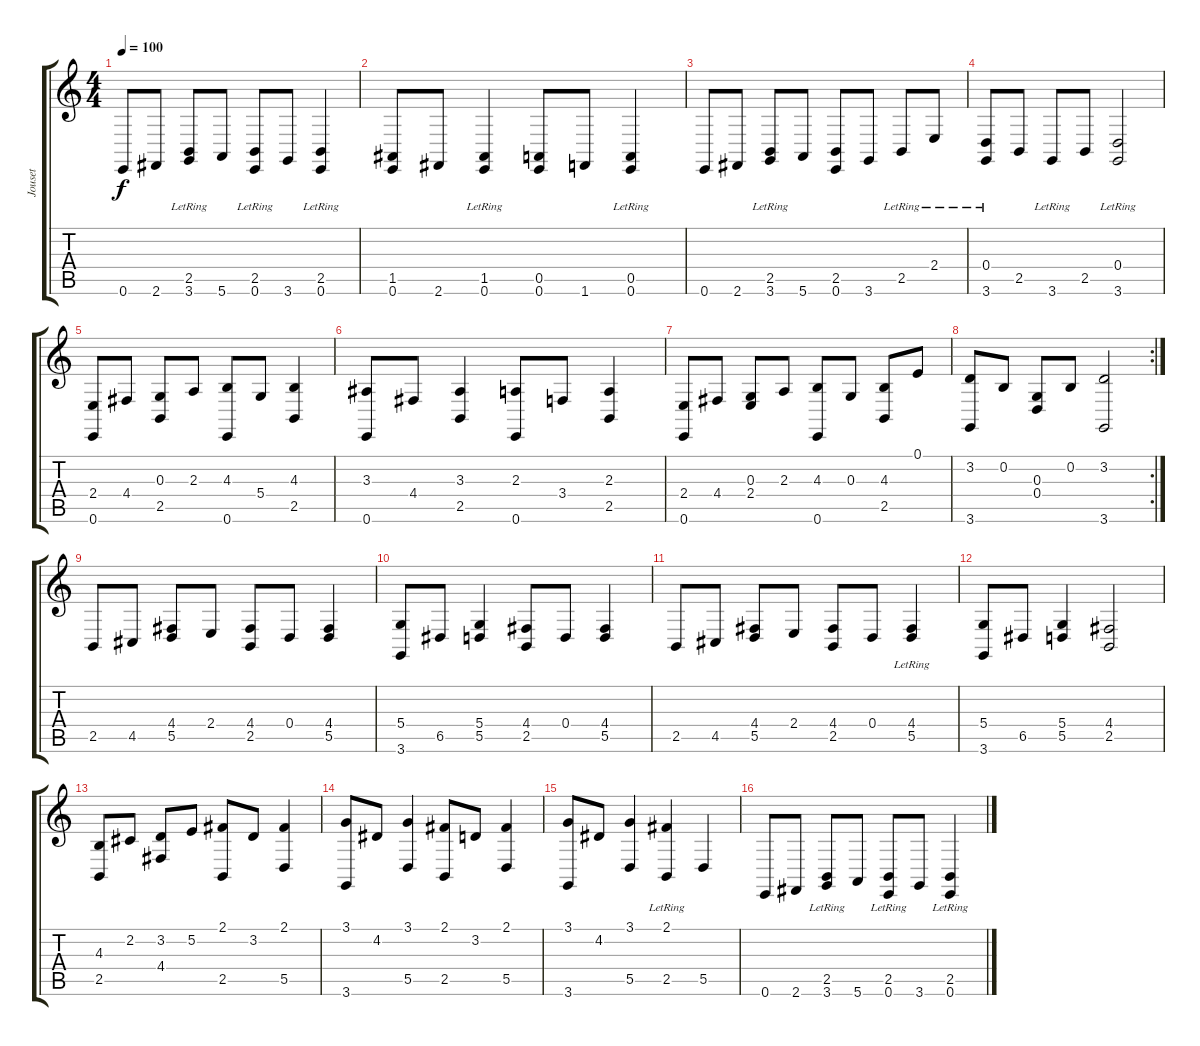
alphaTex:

\track ("Jouset" "Jouset") {instrument pizzicatostrings}
\staff {score tabs}
\tuning (E4 B3 G3 D3 A2 E2) {hide}
\ts (4 4)
\tempo 100
\clef g2
\ks c
0.6.8{dy f instrument pizzicatostrings} 2.6.8 (2.5{lr} 3.6).8 5.6.8 (2.5{lr} 0.6{lr}).8 3.6.8 (2.5{lr} 0.6{lr}).4 |
(1.5 0.6).8 2.6.8 (1.5{lr} 0.6{lr}).4 (0.5 0.6).8 1.6.8 (0.5{lr} 0.6{lr}).4 |
0.6.8 2.6.8 (2.5{lr} 3.6).8 5.6.8 (2.5 0.6).8 3.6.8 2.5{lr}.8 2.4{lr}.8 |
(0.4 3.6{lr}).8 2.5.8 3.6{lr}.8 2.5.8 (0.4 3.6{lr}).2 |
(2.4 0.6).8 4.4.8 (0.3 2.5).8 2.3.8 (4.3 0.6).8 5.4.8 (4.3 2.5).4 |
(3.3 0.6).8 4.4.8 (3.3 2.5).4 (2.3 0.6).8 3.4.8 (2.3 2.5).4 |
(2.4 0.6).8 4.4.8 (0.3 2.4).8 2.3.8 (4.3 0.6).8 0.3.8 (4.3 2.5).8 0.1.8 |
\rc 2
(3.2 3.6).8 0.2.8 (0.3 0.4).8 0.2.8 (3.2 3.6).2 |
2.5.8 4.5.8 (4.4 5.5).8 2.4.8 (4.4 2.5).8 0.4.8 (4.4 5.5).4 |
(5.4 3.6).8 6.5.8 (5.4 5.5).4 (4.4 2.5).8 0.4.8 (4.4 5.5).4 |
2.5.8 4.5.8 (4.4 5.5).8 2.4.8 (4.4 2.5).8 0.4.8 (4.4{lr} 5.5{lr}).4 |
(5.4 3.6).8 6.5.8 (5.4 5.5).4 (4.4 2.5).2 |
(4.3 2.5).8 2.2.8 (3.2 4.4).8 5.2.8 (2.1 2.5).8 3.2.8 (2.1 5.5).4 |
(3.1 3.6).8 4.2.8 (3.1 5.5).4 (2.1 2.5).8 3.2.8 (2.1 5.5).4 |
(3.1 3.6).8 4.2.8 (3.1 5.5).4 (2.1{lr} 2.5).4 5.5.4 |
0.6.8 2.6.8 (2.5{lr} 3.6).8 5.6.8 (2.5{lr} 0.6{lr}).8 3.6.8 (2.5{lr} 0.6{lr}).4
